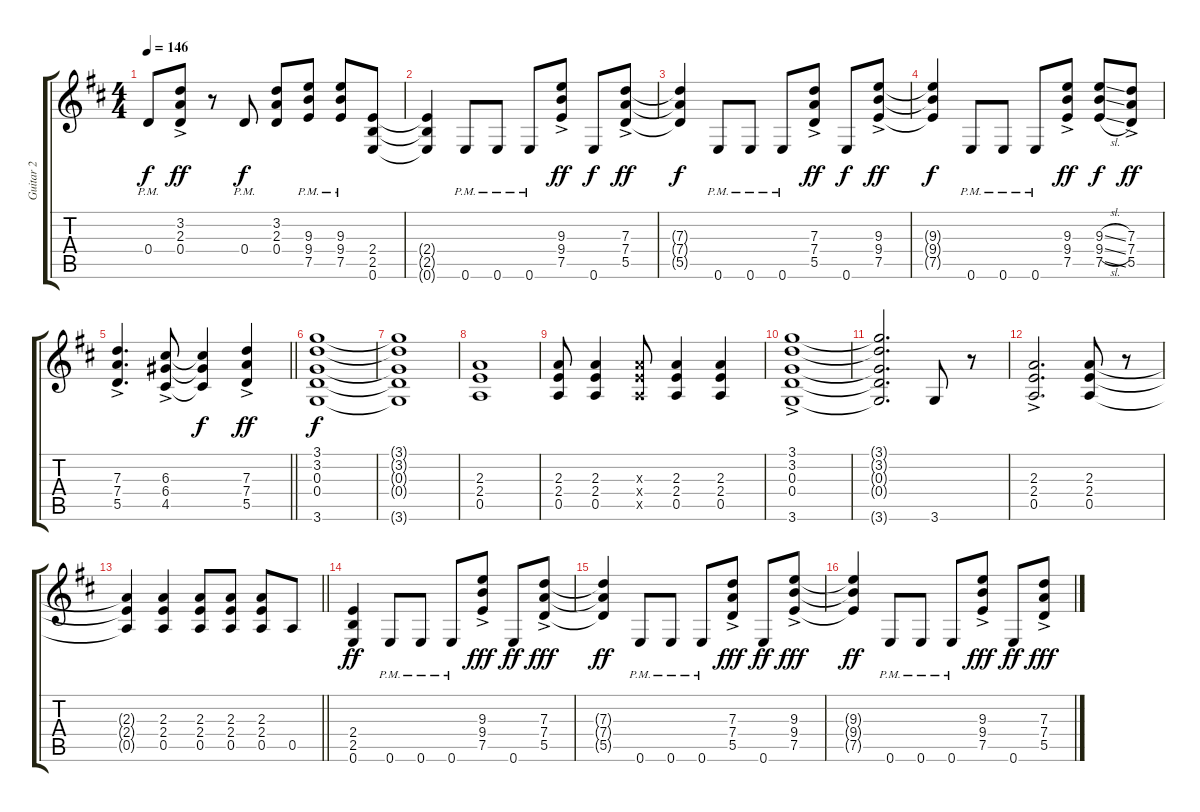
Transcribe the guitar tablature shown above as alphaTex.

\track ("Guitar 2" "Guitar 2") {instrument distortionguitar}
\staff {score tabs}
\tuning (E4 B3 G3 D3 A2 E2) {hide}
\ts (4 4)
\tempo 146
\clef g2
\ks d
0.4{pm}.8{dy f} (3.2{ac} 2.3{ac} 0.4{ac}).8{dy ff} r.8 0.4{pm}.8{dy f} (3.2 2.3 0.4).8 (9.3{pm} 9.4{pm} 7.5{pm}).8 (9.3{pm} 9.4{pm} 7.5{pm}).8 (2.4 2.5 0.6).8 |
(2.4{t} 2.5{t} 0.6{t}).4 0.6{pm}.8 0.6{pm}.8 0.6{pm}.8 (9.3{ac} 9.4{ac} 7.5{ac}).8{dy ff} 0.6.8{dy f} (7.3{ac} 7.4{ac} 5.5{ac}).8{dy ff} |
(7.3{t} 7.4{t} 5.5{t}).4{dy f} 0.6{pm}.8 0.6{pm}.8 0.6{pm}.8 (7.3{ac} 7.4{ac} 5.5{ac}).8{dy ff} 0.6.8{dy f} (9.3{ac} 9.4{ac} 7.5{ac}).8{dy ff} |
(9.3{t} 9.4{t} 7.5{t}).4{dy f} 0.6{pm}.8 0.6{pm}.8 0.6{pm}.8 (9.3{ac} 9.4{ac} 7.5{ac}).8{dy ff} (9.3{sl} 9.4{sl} 7.5{sl}).8{dy f} (7.3{ac} 7.4{ac} 5.5{ac}).8{dy ff} |
\barLineRight lightlight
(7.3{ac} 7.4{ac} 5.5{ac}).4{d} (6.3{ac} 6.4{ac} 4.5{ac}).8 (6.3{t} 6.4{t} 4.5{t}).4{dy f} (7.3{ac} 7.4{ac} 5.5{ac}).4{dy ff} |
(3.1 3.2 0.3 0.4 3.6).1{dy f} |
(3.1{t} 3.2{t} 0.3{t} 0.4{t} 3.6{t}).1 |
(2.3 2.4 0.5).1 |
(2.3 2.4 0.5).8 (2.3 2.4 0.5).4 (2.3{x} 2.4{x} 0.5{x}).8 (2.3 2.4 0.5).4 (2.3 2.4 0.5).4 |
(3.1{ac} 3.2{ac} 0.3{ac} 0.4{ac} 3.6{ac}).1 |
(3.1{t} 3.2{t} 0.3{t} 0.4{t} 3.6{t}).2{d} 3.6.8 r.8 |
(2.3{ac} 2.4{ac} 0.5{ac}).2{d} (2.3 2.4 0.5).8 r.8 |
\barLineRight lightlight
(2.3{t} 2.4{t} 0.5{t}).4 (2.3 2.4 0.5).4 (2.3 2.4 0.5).8 (2.3 2.4 0.5).8 (2.3 2.4 0.5).8 0.5.8 |
(2.4 2.5 0.6).4{dy ff} 0.6{pm}.8 0.6{pm}.8 0.6{pm}.8 (9.3{ac} 9.4{ac} 7.5{ac}).8{dy fff} 0.6.8{dy ff} (7.3{ac} 7.4{ac} 5.5{ac}).8{dy fff} |
(7.3{t} 7.4{t} 5.5{t}).4{dy ff} 0.6{pm}.8 0.6{pm}.8 0.6{pm}.8 (7.3{ac} 7.4{ac} 5.5{ac}).8{dy fff} 0.6.8{dy ff} (9.3{ac} 9.4{ac} 7.5{ac}).8{dy fff} |
(9.3{t} 9.4{t} 7.5{t}).4{dy ff} 0.6{pm}.8 0.6{pm}.8 0.6{pm}.8 (9.3{ac} 9.4{ac} 7.5{ac}).8{dy fff} 0.6.8{dy ff} (7.3{ac} 7.4{ac} 5.5{ac}).8{dy fff}
